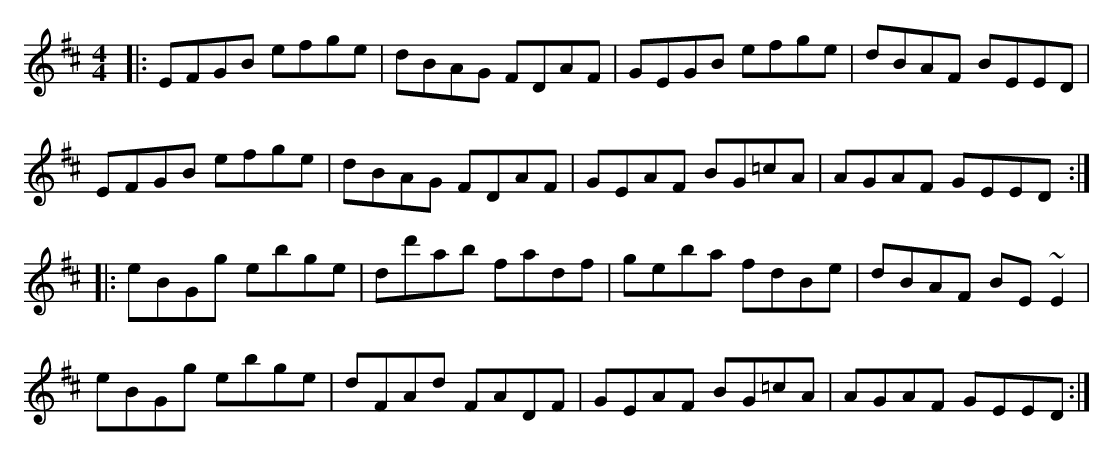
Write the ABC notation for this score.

X:1
M:4/4
K:Edor
|:EFGB efge|dBAG FDAF|GEGB efge|dBAF BEED|
EFGB efge|dBAG FDAF|GEAF BG=cA|AGAF GEED:|
|:eBGg ebge|dd'ab fadf|geba fdBe|dBAF BE~E2|
eBGg ebge|dFAd FADF|GEAF BG=cA|AGAF GEED:|
